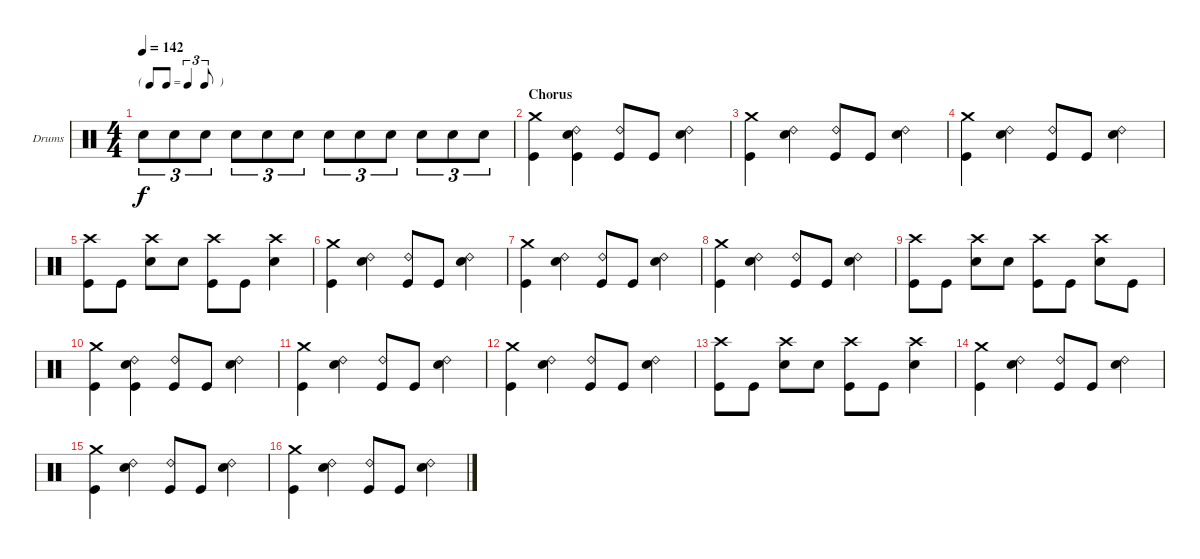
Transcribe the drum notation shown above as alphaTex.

\defaultSystemsLayout 4
\bracketExtendMode groupsimilarinstruments
\firstSystemTrackNameOrientation horizontal
\otherSystemsTrackNameOrientation horizontal
\track ("Drums (Tre Cool)" "Drums") {instrument percussion}
\staff {score}
\articulation defaults
\ts (4 4)
\tf triplet8th
\tempo 142
\clef neutral
\scale
0.333333
\ks c "Snare (hit) 2".8{tu (3 2) dy f} "Snare (hit) 2".8{tu (3 2)} "Snare (hit) 2".8{tu (3 2)} "Snare (hit) 2".8{tu (3 2)} "Snare (hit) 2".8{tu (3 2)} "Snare (hit) 2".8{tu (3 2)} "Snare (hit) 2".8{tu (3 2)} "Snare (hit) 2".8{tu (3 2)} "Snare (hit) 2".8{tu (3 2)} "Snare (hit) 2".8{tu (3 2)} "Snare (hit) 2".8{tu (3 2)} "Snare (hit) 2".8{tu (3 2)}
|
\section ("" "Chorus")
\scale
0.333333 ("Kick (hit)" "Crash medium (hit)").4 ("Kick (hit)" "Ride (bell) 2" "Snare (hit) 2").4 ("Kick (hit)" "Ride (bell) 2").8 "Kick (hit)".8 ("Ride (bell) 2" "Snare (hit) 2").4 |
\scale
0.333333 ("Kick (hit)" "Crash medium (hit)").4 ("Ride (bell) 2" "Snare (hit) 2").4 ("Kick (hit)" "Ride (bell) 2").8 "Kick (hit)".8 ("Ride (bell) 2" "Snare (hit) 2").4 |
\scale
0.333333 ("Kick (hit)" "Crash medium (hit)").4 ("Ride (bell) 2" "Snare (hit) 2").4 ("Kick (hit)" "Ride (bell) 2").8 "Kick (hit)".8 ("Ride (bell) 2" "Snare (hit) 2").4 |
\scale
0.333333 ("Kick (hit)" "Crash high (hit)").8 "Kick (hit)".8 ("Snare (hit) 2" "Crash high (hit)").8 "Snare (hit) 2".8 ("Kick (hit)" "Crash high (hit)").8 "Kick (hit)".8 ("Snare (hit) 2" "Crash high (hit)").4 |
\scale
0.333333 ("Kick (hit)" "Crash medium (hit)").4 ("Ride (bell) 2" "Snare (hit) 2").4 ("Kick (hit)" "Ride (bell) 2").8 "Kick (hit)".8 ("Ride (bell) 2" "Snare (hit) 2").4 |
\scale
0.333333 ("Kick (hit)" "Crash medium (hit)").4 ("Ride (bell) 2" "Snare (hit) 2").4 ("Kick (hit)" "Ride (bell) 2").8 "Kick (hit)".8 ("Ride (bell) 2" "Snare (hit) 2").4 |
\scale
0.333333 ("Kick (hit)" "Crash medium (hit)").4 ("Ride (bell) 2" "Snare (hit) 2").4 ("Kick (hit)" "Ride (bell) 2").8 "Kick (hit)".8 ("Ride (bell) 2" "Snare (hit) 2").4 |
\scale
0.333333 ("Kick (hit)" "Crash high (hit)").8 "Kick (hit)".8 ("Snare (hit) 2" "Crash high (hit)").8 "Snare (hit) 2".8 ("Kick (hit)" "Crash high (hit)").8 "Kick (hit)".8 ("Snare (hit) 2" "Crash high (hit)").8 "Kick (hit)".8 |
\scale
0.333333 ("Kick (hit)" "Crash medium (hit)").4 ("Kick (hit)" "Ride (bell) 2" "Snare (hit) 2").4 ("Kick (hit)" "Ride (bell) 2").8 "Kick (hit)".8 ("Ride (bell) 2" "Snare (hit) 2").4 |
\scale
0.333333 ("Kick (hit)" "Crash medium (hit)").4 ("Ride (bell) 2" "Snare (hit) 2").4 ("Kick (hit)" "Ride (bell) 2").8 "Kick (hit)".8 ("Ride (bell) 2" "Snare (hit) 2").4 |
\scale
0.333333 ("Kick (hit)" "Crash medium (hit)").4 ("Ride (bell) 2" "Snare (hit) 2").4 ("Kick (hit)" "Ride (bell) 2").8 "Kick (hit)".8 ("Ride (bell) 2" "Snare (hit) 2").4 |
\scale
0.333333 ("Kick (hit)" "Crash high (hit)").8 "Kick (hit)".8 ("Snare (hit) 2" "Crash high (hit)").8 "Snare (hit) 2".8 ("Kick (hit)" "Crash high (hit)").8 "Kick (hit)".8 ("Snare (hit) 2" "Crash high (hit)").4 |
\scale
0.333333 ("Kick (hit)" "Crash medium (hit)").4 ("Ride (bell) 2" "Snare (hit) 2").4 ("Kick (hit)" "Ride (bell) 2").8 "Kick (hit)".8 ("Ride (bell) 2" "Snare (hit) 2").4 |
\scale
0.333333 ("Kick (hit)" "Crash medium (hit)").4 ("Ride (bell) 2" "Snare (hit) 2").4 ("Kick (hit)" "Ride (bell) 2").8 "Kick (hit)".8 ("Ride (bell) 2" "Snare (hit) 2").4 |
\scale
0.333333 ("Kick (hit)" "Crash medium (hit)").4 ("Ride (bell) 2" "Snare (hit) 2").4 ("Kick (hit)" "Ride (bell) 2").8 "Kick (hit)".8 ("Ride (bell) 2" "Snare (hit) 2").4
